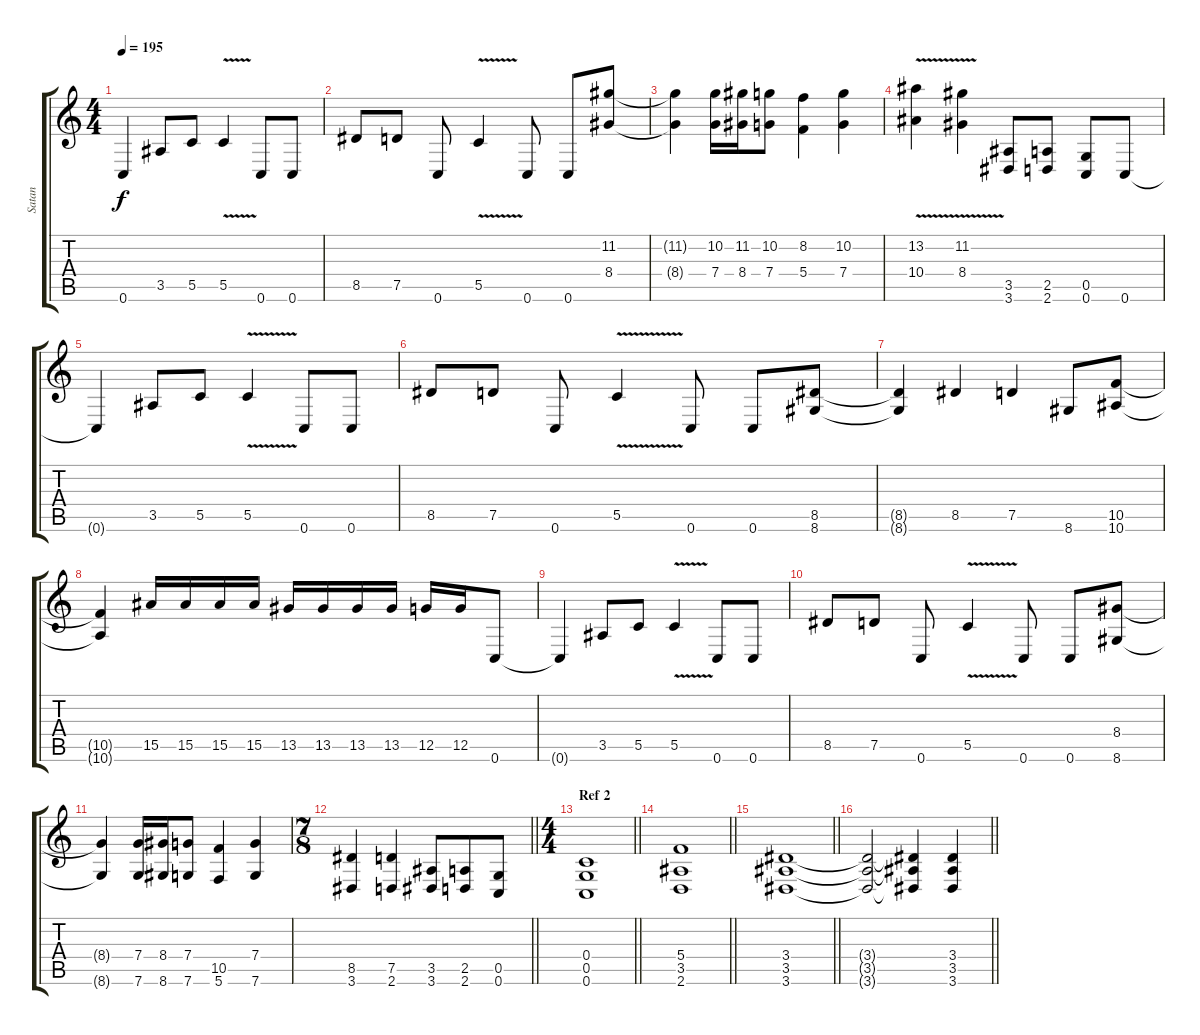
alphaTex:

\track ("Satan" "Satan") {instrument distortionguitar}
\staff {score tabs}
\tuning (D4 A3 F3 C3 G2 C2) {hide}
\ts (4 4)
\tempo 195
\clef g2
\ks c
0.6{t}.4{dy f} 3.5.8 5.5.8 5.5{v}.4 0.6.8 0.6.8 |
8.5.8 7.5.8 0.6.8 5.5{v}.4 0.6.8 0.6.8 (11.2 8.4).8 |
(11.2{t} 8.4{t}).4 (10.2 7.4).16 (11.2 8.4).16 (10.2 7.4).8 (8.2 5.4).4 (10.2 7.4).4 |
(13.2 10.4{v}).4 (11.2 8.4{v}).4 (3.5 3.6).8 (2.5 2.6).8 (0.5 0.6).8 0.6.8 |
0.6{t}.4 3.5.8 5.5.8 5.5{v}.4 0.6.8 0.6.8 |
8.5.8 7.5.8 0.6.8 5.5{v}.4 0.6.8 0.6.8 (8.5 8.6).8 |
(8.5{t} 8.6{t}).4 8.5.4 7.5.4 8.6.8 (10.5 10.6).8 |
(10.5{t} 10.6{t}).4 15.5.16 15.5.16 15.5.16 15.5.16 13.5.16 13.5.16 13.5.16 13.5.16 12.5.16 12.5.16 0.6.8 |
0.6{t}.4 3.5.8 5.5.8 5.5{v}.4 0.6.8 0.6.8 |
8.5.8 7.5.8 0.6.8 5.5{v}.4 0.6.8 0.6.8 (8.4 8.6).8 |
(8.4{t} 8.6{t}).4 (7.4 7.6).16 (8.4 8.6).16 (7.4 7.6).8 (10.5 5.6).4 (7.4 7.6).4 |
\ts (7 8)
\barLineRight lightlight
(8.5 3.6).4 (7.5 2.6).4 (3.5 3.6).8 (2.5 2.6).8 (0.5 0.6).8 |
\ts (4 4)
\section ("" "Ref 2")
\barLineRight lightlight
(0.4 0.5 0.6).1 |
\barLineRight lightlight
(5.4 3.5 2.6).1 |
\barLineRight lightlight
(3.4 3.5 3.6).1 |
\barLineRight lightlight
(3.4{t} 3.5{t} 3.6{t}).2 (3.4{t} 3.5{t} 3.6{t}).4 (3.4 3.5 3.6).4
